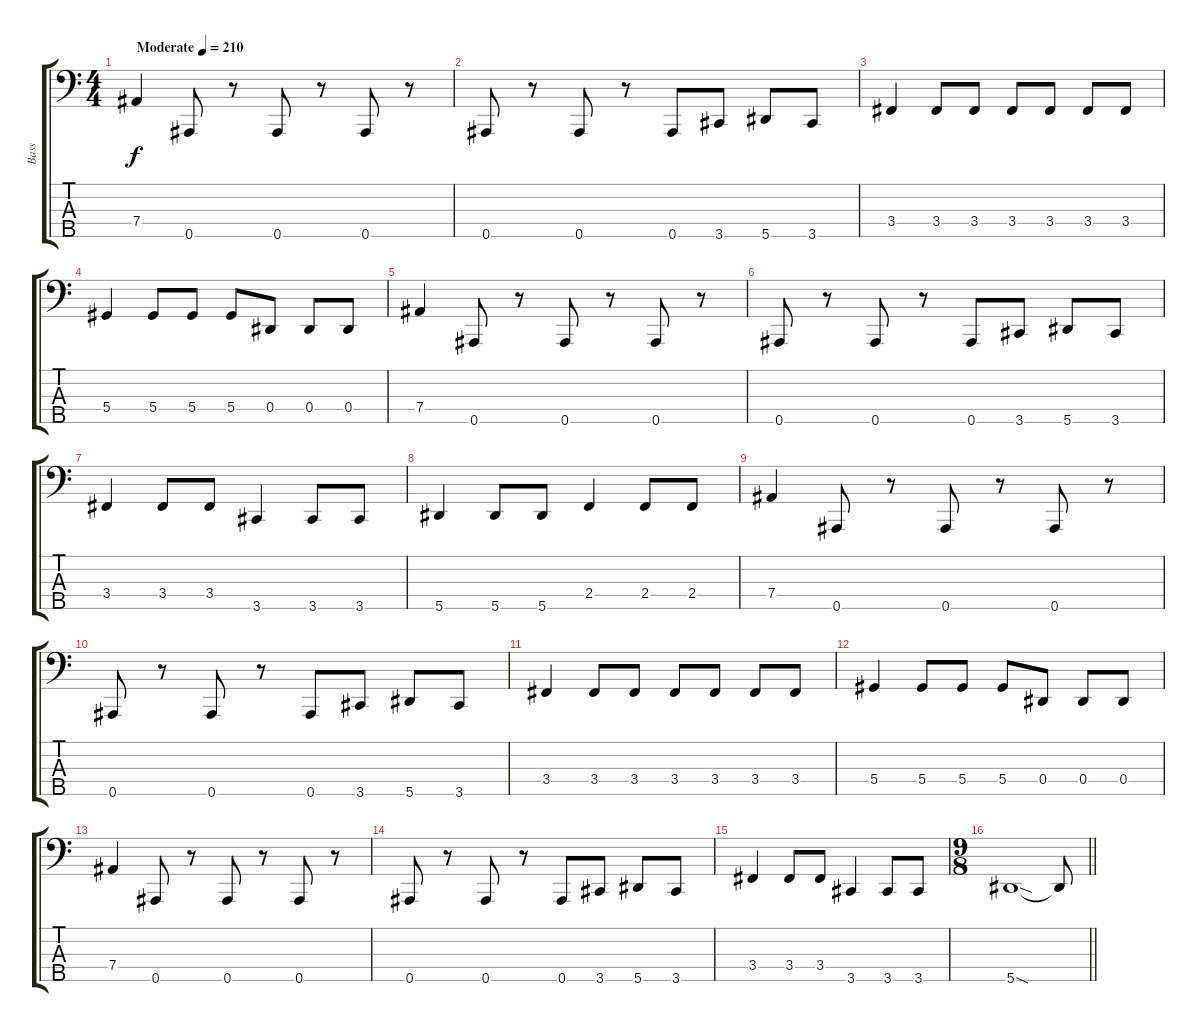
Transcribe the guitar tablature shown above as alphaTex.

\track ("Bass" "Bass") {instrument electricbassfinger}
\staff {score tabs}
\tuning (Gb2 Db2 Ab1 Eb1 Bb0) {hide}
\ts (4 4)
\tempo (210 "Moderate")
\clef f4
\ks c
7.4.4{dy f instrument electricbassfinger} 0.5.8 r.8 0.5.8 r.8 0.5.8 r.8 |
0.5.8 r.8 0.5.8 r.8 0.5.8 3.5.8 5.5.8 3.5.8 |
3.4.4 3.4.8 3.4.8 3.4.8 3.4.8 3.4.8 3.4.8 |
5.4.4 5.4.8 5.4.8 5.4.8 0.4.8 0.4.8 0.4.8 |
7.4.4 0.5.8 r.8 0.5.8 r.8 0.5.8 r.8 |
0.5.8 r.8 0.5.8 r.8 0.5.8 3.5.8 5.5.8 3.5.8 |
3.4.4 3.4.8 3.4.8 3.5.4 3.5.8 3.5.8 |
5.5.4 5.5.8 5.5.8 2.4.4 2.4.8 2.4.8 |
7.4.4 0.5.8 r.8 0.5.8 r.8 0.5.8 r.8 |
0.5.8 r.8 0.5.8 r.8 0.5.8 3.5.8 5.5.8 3.5.8 |
3.4.4 3.4.8 3.4.8 3.4.8 3.4.8 3.4.8 3.4.8 |
5.4.4 5.4.8 5.4.8 5.4.8 0.4.8 0.4.8 0.4.8 |
7.4.4 0.5.8 r.8 0.5.8 r.8 0.5.8 r.8 |
0.5.8 r.8 0.5.8 r.8 0.5.8 3.5.8 5.5.8 3.5.8 |
3.4.4 3.4.8 3.4.8 3.5.4 3.5.8 3.5.8 |
\ts (9 8)
\barLineRight lightlight
5.5{sod}.1 5.5{t}.8
